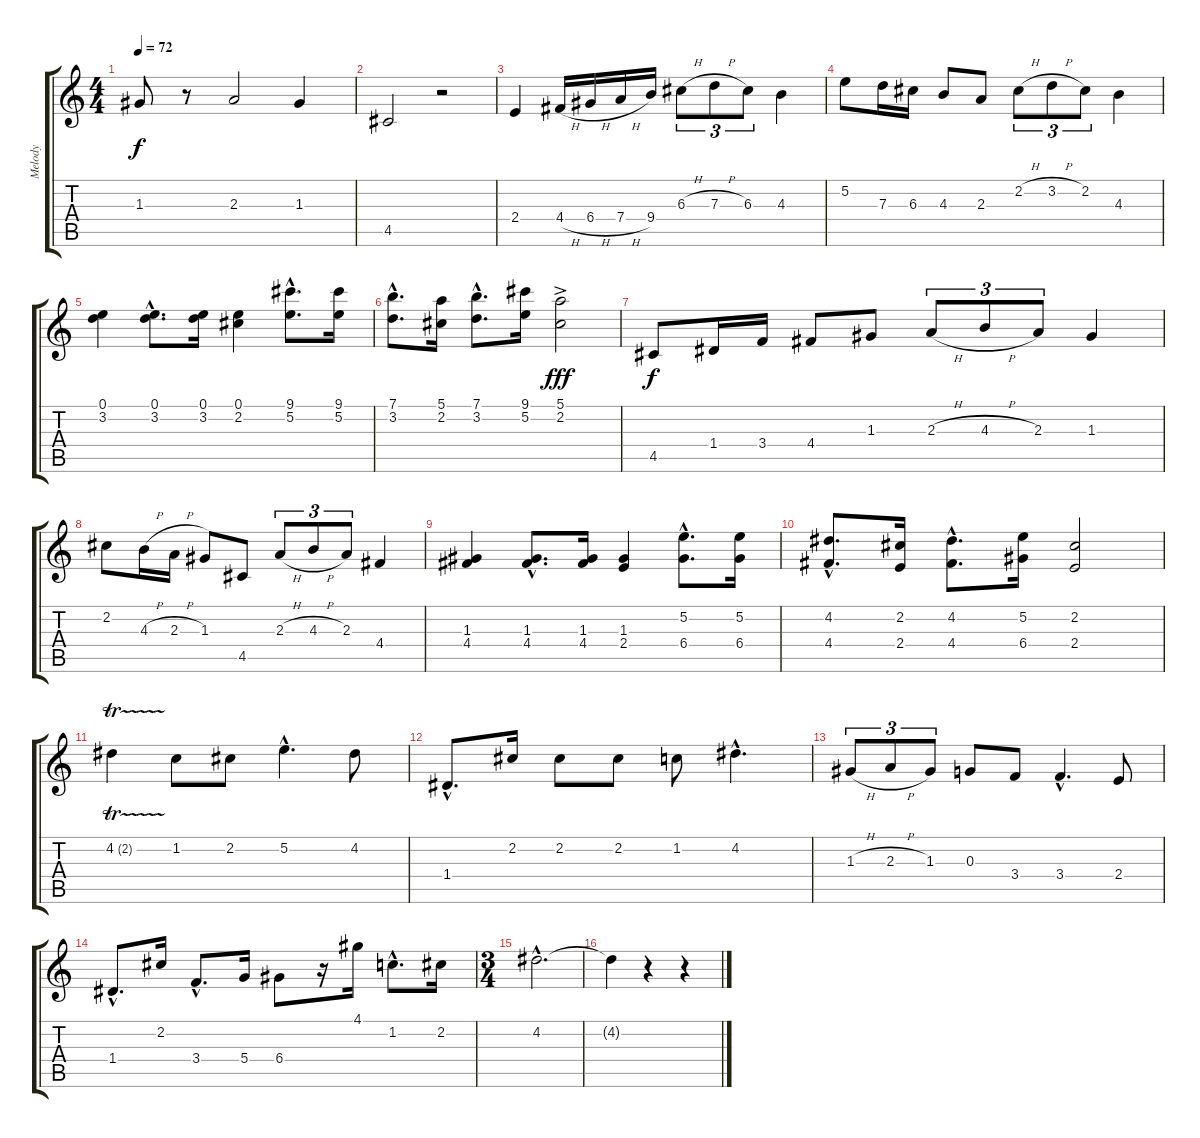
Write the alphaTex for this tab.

\track ("Melody" "Melody") {instrument acousticguitarnylon}
\staff {score tabs}
\tuning (E4 B3 G3 D3 A2 E2) {hide}
\ts (4 4)
\tempo 72
\clef g2
\ks c
1.3.8{dy f} r.8 2.3.2 1.3.4 |
4.5.2 r.2 |
2.4.4 4.4{h}.16 6.4{h}.16 7.4{h}.16 9.4.16 6.3{h}.8{tu (3 2)} 7.3{h}.8{tu (3 2)} 6.3.8{tu (3 2)} 4.3.4 |
5.2.8 7.3.16 6.3.16 4.3.8 2.3.8 2.2{h}.8{tu (3 2)} 3.2{h}.8{tu (3 2)} 2.2.8{tu (3 2)} 4.3.4 |
(0.1 3.2).4 (0.1{hac} 3.2{hac}).8{d} (0.1 3.2).16 (0.1 2.2).4 (9.1{hac} 5.2{hac}).8{d} (9.1 5.2).16 |
(7.1{hac} 3.2{hac}).8{d} (5.1 2.2).16 (7.1{hac} 3.2{hac}).8{d} (9.1 5.2).16 (5.1 2.2{ac}).2{dy fff} |
4.5.8{dy f} 1.4.16 3.4.16 4.4.8 1.3.8 2.3{h}.8{tu (3 2)} 4.3{h}.8{tu (3 2)} 2.3.8{tu (3 2)} 1.3.4 |
2.2.8 4.3{h}.16 2.3{h}.16 1.3.8 4.5.8 2.3{h}.8{tu (3 2)} 4.3{h}.8{tu (3 2)} 2.3.8{tu (3 2)} 4.4.4 |
(1.3 4.4).4 (1.3{hac} 4.4{hac}).8{d} (1.3 4.4).16 (1.3 2.4).4 (5.2{hac} 6.4{hac}).8{d} (5.2 6.4).16 |
(4.2{hac} 4.4{hac}).8{d} (2.2 2.4).16 (4.2{hac} 4.4{hac}).8{d} (5.2 6.4).16 (2.2 2.4).2 |
4.2{tr (2 32)}.4 1.2.8 2.2.8 5.2{hac}.4{d} 4.2.8 |
1.4{hac}.8{d} 2.2.16 2.2.8 2.2.8 1.2.8 4.2{hac}.4{d} |
1.3{h}.8{tu (3 2)} 2.3{h}.8{tu (3 2)} 1.3.8{tu (3 2)} 0.3.8 3.4.8 3.4{hac}.4{d} 2.4.8 |
1.4{hac}.8{d} 2.2.16 3.4{hac}.8{d} 5.4.16 6.4.8 r.16 4.1.16 1.2{hac}.8{d} 2.2.16 |
\ts (3 4)
4.2{hac}.2{d} |
4.2{t}.4 r.4 r.4
